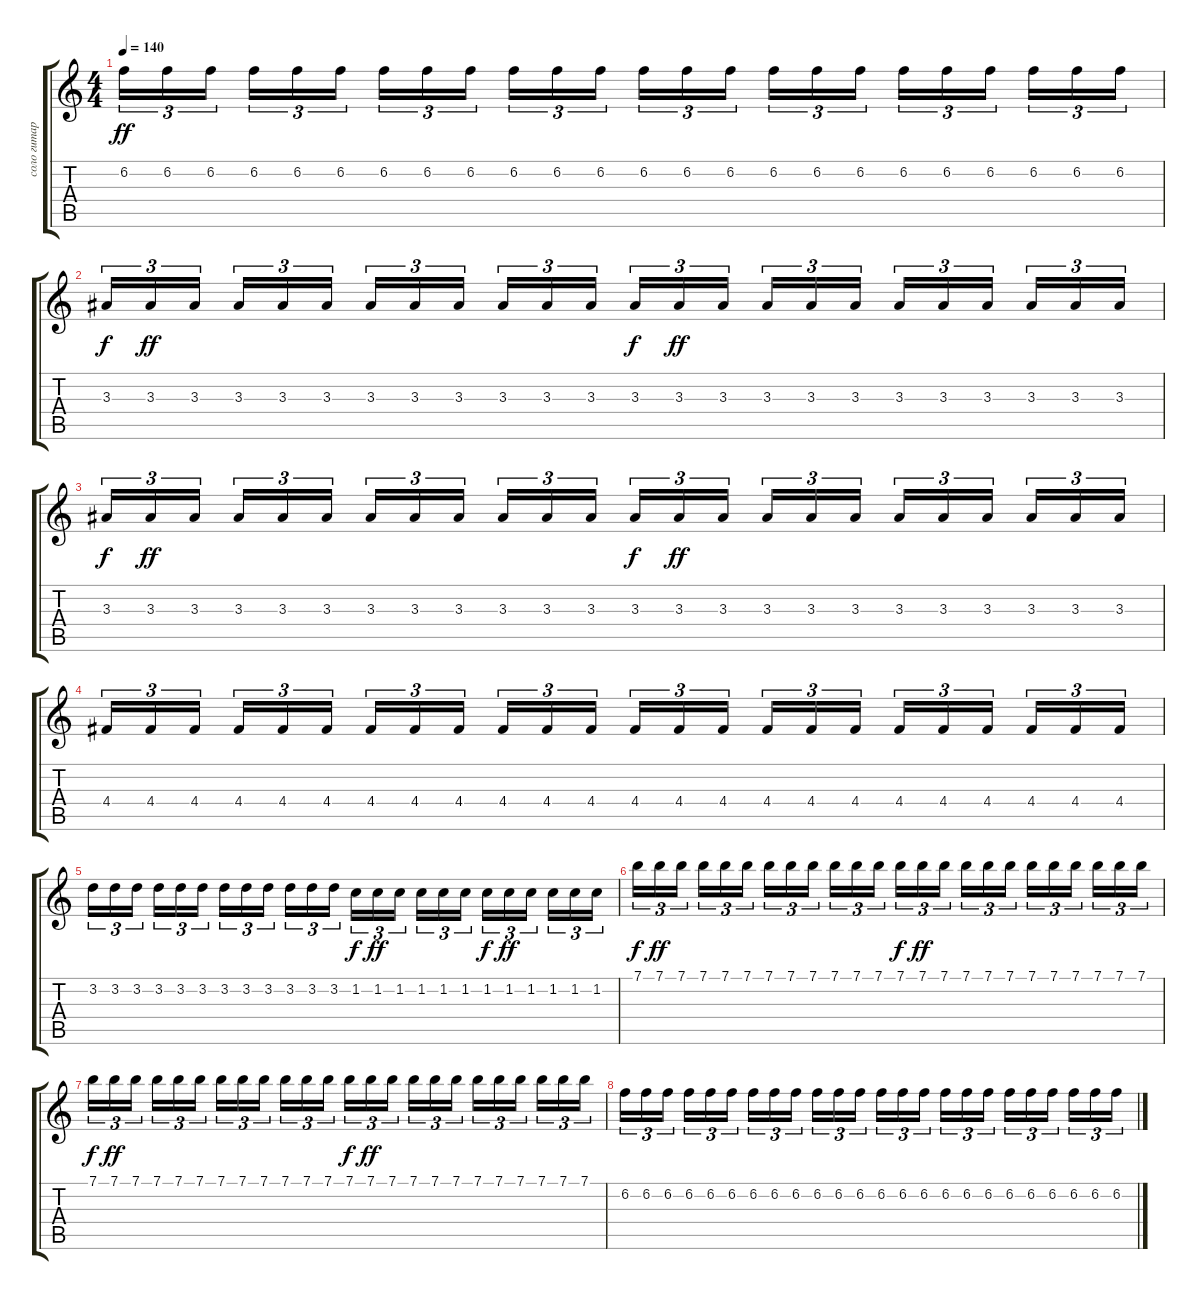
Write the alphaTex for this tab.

\track ("соло гитара" "соло гитар") {instrument overdrivenguitar}
\staff {score tabs}
\tuning (E4 B3 G3 D3 A2 E2) {hide}
\ts (4 4)
\tempo 140
\clef g2
\ks c
6.2.16{tu (3 2) dy ff} 6.2.16{tu (3 2)} 6.2.16{tu (3 2) beam splitsecondary} 6.2.16{tu (3 2)} 6.2.16{tu (3 2)} 6.2.16{tu (3 2)} 6.2.16{tu (3 2)} 6.2.16{tu (3 2)} 6.2.16{tu (3 2) beam splitsecondary} 6.2.16{tu (3 2)} 6.2.16{tu (3 2)} 6.2.16{tu (3 2)} 6.2.16{tu (3 2)} 6.2.16{tu (3 2)} 6.2.16{tu (3 2) beam splitsecondary} 6.2.16{tu (3 2)} 6.2.16{tu (3 2)} 6.2.16{tu (3 2)} 6.2.16{tu (3 2)} 6.2.16{tu (3 2)} 6.2.16{tu (3 2) beam splitsecondary} 6.2.16{tu (3 2)} 6.2.16{tu (3 2)} 6.2.16{tu (3 2)} |
3.3.16{tu (3 2) dy f} 3.3.16{tu (3 2) dy ff} 3.3.16{tu (3 2) beam splitsecondary} 3.3.16{tu (3 2)} 3.3.16{tu (3 2)} 3.3.16{tu (3 2)} 3.3.16{tu (3 2)} 3.3.16{tu (3 2)} 3.3.16{tu (3 2) beam splitsecondary} 3.3.16{tu (3 2)} 3.3.16{tu (3 2)} 3.3.16{tu (3 2)} 3.3.16{tu (3 2) dy f} 3.3.16{tu (3 2) dy ff} 3.3.16{tu (3 2) beam splitsecondary} 3.3.16{tu (3 2)} 3.3.16{tu (3 2)} 3.3.16{tu (3 2)} 3.3.16{tu (3 2)} 3.3.16{tu (3 2)} 3.3.16{tu (3 2) beam splitsecondary} 3.3.16{tu (3 2)} 3.3.16{tu (3 2)} 3.3.16{tu (3 2)} |
3.3.16{tu (3 2) dy f} 3.3.16{tu (3 2) dy ff} 3.3.16{tu (3 2) beam splitsecondary} 3.3.16{tu (3 2)} 3.3.16{tu (3 2)} 3.3.16{tu (3 2)} 3.3.16{tu (3 2)} 3.3.16{tu (3 2)} 3.3.16{tu (3 2) beam splitsecondary} 3.3.16{tu (3 2)} 3.3.16{tu (3 2)} 3.3.16{tu (3 2)} 3.3.16{tu (3 2) dy f} 3.3.16{tu (3 2) dy ff} 3.3.16{tu (3 2) beam splitsecondary} 3.3.16{tu (3 2)} 3.3.16{tu (3 2)} 3.3.16{tu (3 2)} 3.3.16{tu (3 2)} 3.3.16{tu (3 2)} 3.3.16{tu (3 2) beam splitsecondary} 3.3.16{tu (3 2)} 3.3.16{tu (3 2)} 3.3.16{tu (3 2)} |
4.4.16{tu (3 2)} 4.4.16{tu (3 2)} 4.4.16{tu (3 2) beam splitsecondary} 4.4.16{tu (3 2)} 4.4.16{tu (3 2)} 4.4.16{tu (3 2)} 4.4.16{tu (3 2)} 4.4.16{tu (3 2)} 4.4.16{tu (3 2) beam splitsecondary} 4.4.16{tu (3 2)} 4.4.16{tu (3 2)} 4.4.16{tu (3 2)} 4.4.16{tu (3 2)} 4.4.16{tu (3 2)} 4.4.16{tu (3 2) beam splitsecondary} 4.4.16{tu (3 2)} 4.4.16{tu (3 2)} 4.4.16{tu (3 2)} 4.4.16{tu (3 2)} 4.4.16{tu (3 2)} 4.4.16{tu (3 2) beam splitsecondary} 4.4.16{tu (3 2)} 4.4.16{tu (3 2)} 4.4.16{tu (3 2)} |
3.2.16{tu (3 2)} 3.2.16{tu (3 2)} 3.2.16{tu (3 2) beam splitsecondary} 3.2.16{tu (3 2)} 3.2.16{tu (3 2)} 3.2.16{tu (3 2)} 3.2.16{tu (3 2)} 3.2.16{tu (3 2)} 3.2.16{tu (3 2) beam splitsecondary} 3.2.16{tu (3 2)} 3.2.16{tu (3 2)} 3.2.16{tu (3 2)} 1.2.16{tu (3 2) dy f} 1.2.16{tu (3 2) dy ff} 1.2.16{tu (3 2) beam splitsecondary} 1.2.16{tu (3 2)} 1.2.16{tu (3 2)} 1.2.16{tu (3 2)} 1.2.16{tu (3 2) dy f} 1.2.16{tu (3 2) dy ff} 1.2.16{tu (3 2) beam splitsecondary} 1.2.16{tu (3 2)} 1.2.16{tu (3 2)} 1.2.16{tu (3 2)} |
7.1.16{tu (3 2) dy f} 7.1.16{tu (3 2) dy ff} 7.1.16{tu (3 2) beam splitsecondary} 7.1.16{tu (3 2)} 7.1.16{tu (3 2)} 7.1.16{tu (3 2)} 7.1.16{tu (3 2)} 7.1.16{tu (3 2)} 7.1.16{tu (3 2) beam splitsecondary} 7.1.16{tu (3 2)} 7.1.16{tu (3 2)} 7.1.16{tu (3 2)} 7.1.16{tu (3 2) dy f} 7.1.16{tu (3 2) dy ff} 7.1.16{tu (3 2) beam splitsecondary} 7.1.16{tu (3 2)} 7.1.16{tu (3 2)} 7.1.16{tu (3 2)} 7.1.16{tu (3 2)} 7.1.16{tu (3 2)} 7.1.16{tu (3 2) beam splitsecondary} 7.1.16{tu (3 2)} 7.1.16{tu (3 2)} 7.1.16{tu (3 2)} |
7.1.16{tu (3 2) dy f} 7.1.16{tu (3 2) dy ff} 7.1.16{tu (3 2) beam splitsecondary} 7.1.16{tu (3 2)} 7.1.16{tu (3 2)} 7.1.16{tu (3 2)} 7.1.16{tu (3 2)} 7.1.16{tu (3 2)} 7.1.16{tu (3 2) beam splitsecondary} 7.1.16{tu (3 2)} 7.1.16{tu (3 2)} 7.1.16{tu (3 2)} 7.1.16{tu (3 2) dy f} 7.1.16{tu (3 2) dy ff} 7.1.16{tu (3 2) beam splitsecondary} 7.1.16{tu (3 2)} 7.1.16{tu (3 2)} 7.1.16{tu (3 2)} 7.1.16{tu (3 2)} 7.1.16{tu (3 2)} 7.1.16{tu (3 2) beam splitsecondary} 7.1.16{tu (3 2)} 7.1.16{tu (3 2)} 7.1.16{tu (3 2)} |
6.2.16{tu (3 2)} 6.2.16{tu (3 2)} 6.2.16{tu (3 2) beam splitsecondary} 6.2.16{tu (3 2)} 6.2.16{tu (3 2)} 6.2.16{tu (3 2)} 6.2.16{tu (3 2)} 6.2.16{tu (3 2)} 6.2.16{tu (3 2) beam splitsecondary} 6.2.16{tu (3 2)} 6.2.16{tu (3 2)} 6.2.16{tu (3 2)} 6.2.16{tu (3 2)} 6.2.16{tu (3 2)} 6.2.16{tu (3 2) beam splitsecondary} 6.2.16{tu (3 2)} 6.2.16{tu (3 2)} 6.2.16{tu (3 2)} 6.2.16{tu (3 2)} 6.2.16{tu (3 2)} 6.2.16{tu (3 2) beam splitsecondary} 6.2.16{tu (3 2)} 6.2.16{tu (3 2)} 6.2.16{tu (3 2)}
